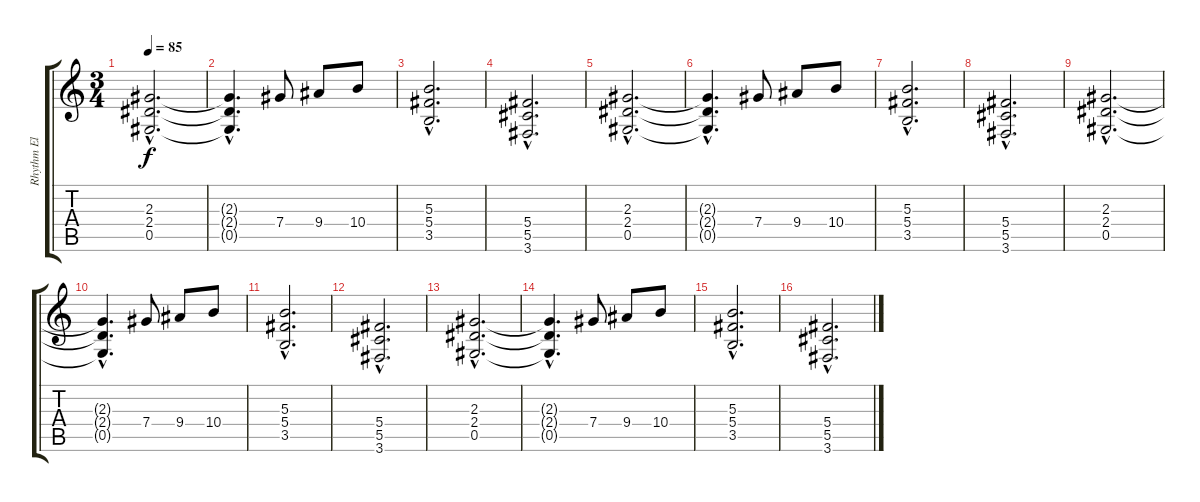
\track ("Rhythm El Guitar" "Rhythm El ") {instrument distortionguitar}
\staff {score tabs}
\tuning (Eb4 Bb3 Gb3 Db3 Ab2 Eb2) {hide}
\ts (3 4)
\tempo 85
\clef g2
\ks c
(2.3{hac} 2.4{hac} 0.5{hac}).2{d dy f} |
(2.3{hac t} 2.4{hac t} 0.5{hac t}).4{d} 7.4.8 9.4.8 10.4.8 |
(5.3{hac} 5.4{hac} 3.5{hac}).2{d} |
(5.4{hac} 5.5{hac} 3.6{hac}).2{d} |
(2.3{hac} 2.4{hac} 0.5{hac}).2{d} |
(2.3{hac t} 2.4{hac t} 0.5{hac t}).4{d} 7.4.8 9.4.8 10.4.8 |
(5.3{hac} 5.4{hac} 3.5{hac}).2{d} |
(5.4{hac} 5.5{hac} 3.6{hac}).2{d} |
(2.3{hac} 2.4{hac} 0.5{hac}).2{d} |
(2.3{hac t} 2.4{hac t} 0.5{hac t}).4{d} 7.4.8 9.4.8 10.4.8 |
(5.3{hac} 5.4{hac} 3.5{hac}).2{d} |
(5.4{hac} 5.5{hac} 3.6{hac}).2{d} |
(2.3{hac} 2.4{hac} 0.5{hac}).2{d} |
(2.3{hac t} 2.4{hac t} 0.5{hac t}).4{d} 7.4.8 9.4.8 10.4.8 |
(5.3{hac} 5.4{hac} 3.5{hac}).2{d} |
(5.4{hac} 5.5{hac} 3.6{hac}).2{d}
